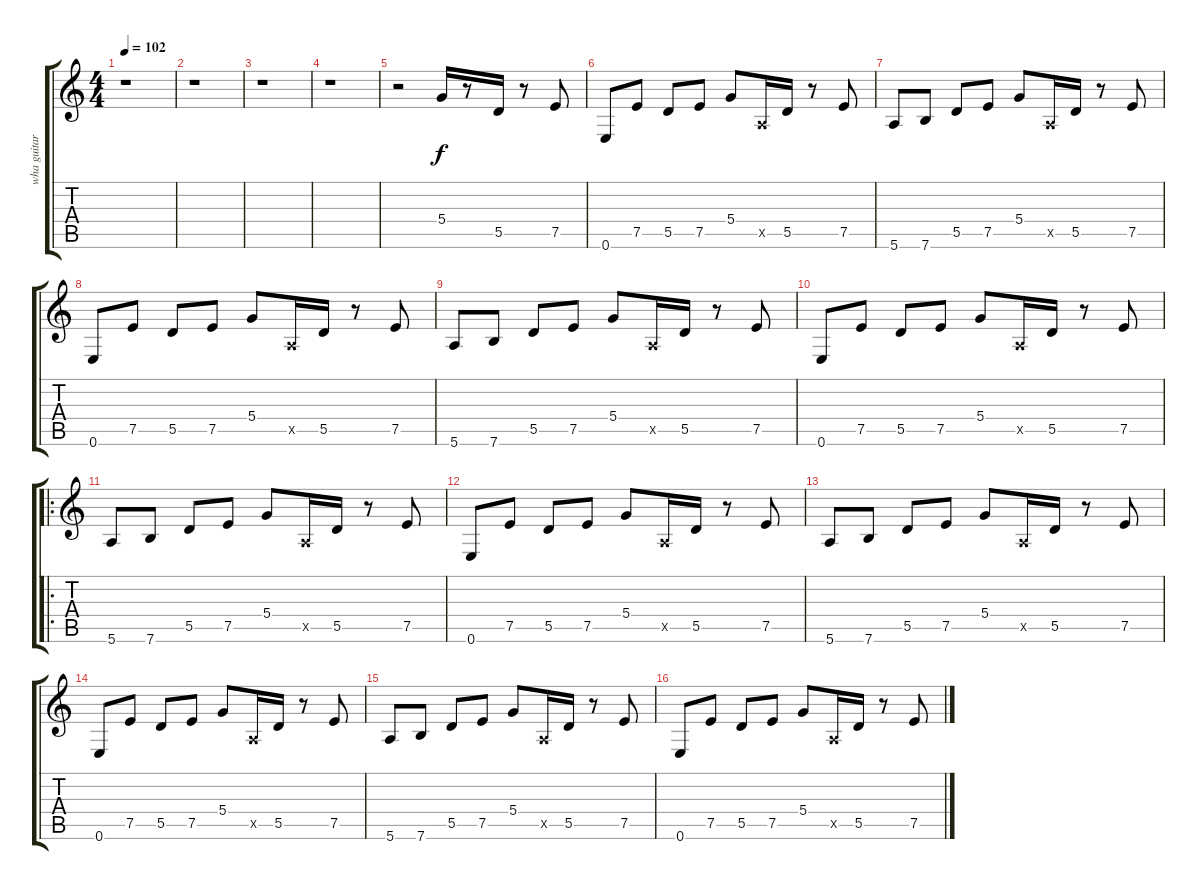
\track ("wha guitar" "wha guitar") {instrument overdrivenguitar}
\staff {score tabs}
\tuning (E4 B3 G3 D3 A2 E2) {hide}
\ts (4 4)
\tempo 102
\clef g2
\ks c
r.1{dy f instrument overdrivenguitar} |
r.1 |
r.1 |
r.1 |
r.2 5.4.16 r.8 5.5.16 r.8 7.5.8 |
0.6.8 7.5.8 5.5.8 7.5.8 5.4.8 0.5{x}.16 5.5.16 r.8 7.5.8 |
5.6.8 7.6.8 5.5.8 7.5.8 5.4.8 0.5{x}.16 5.5.16 r.8 7.5.8 |
0.6.8 7.5.8 5.5.8 7.5.8 5.4.8 0.5{x}.16 5.5.16 r.8 7.5.8 |
5.6.8 7.6.8 5.5.8 7.5.8 5.4.8 0.5{x}.16 5.5.16 r.8 7.5.8 |
0.6.8 7.5.8 5.5.8 7.5.8 5.4.8 0.5{x}.16 5.5.16 r.8 7.5.8 |
\ro
5.6.8 7.6.8 5.5.8 7.5.8 5.4.8 0.5{x}.16 5.5.16 r.8 7.5.8 |
0.6.8 7.5.8 5.5.8 7.5.8 5.4.8 0.5{x}.16 5.5.16 r.8 7.5.8 |
5.6.8 7.6.8 5.5.8 7.5.8 5.4.8 0.5{x}.16 5.5.16 r.8 7.5.8 |
0.6.8 7.5.8 5.5.8 7.5.8 5.4.8 0.5{x}.16 5.5.16 r.8 7.5.8 |
5.6.8 7.6.8 5.5.8 7.5.8 5.4.8 0.5{x}.16 5.5.16 r.8 7.5.8 |
0.6.8 7.5.8 5.5.8 7.5.8 5.4.8 0.5{x}.16 5.5.16 r.8 7.5.8
